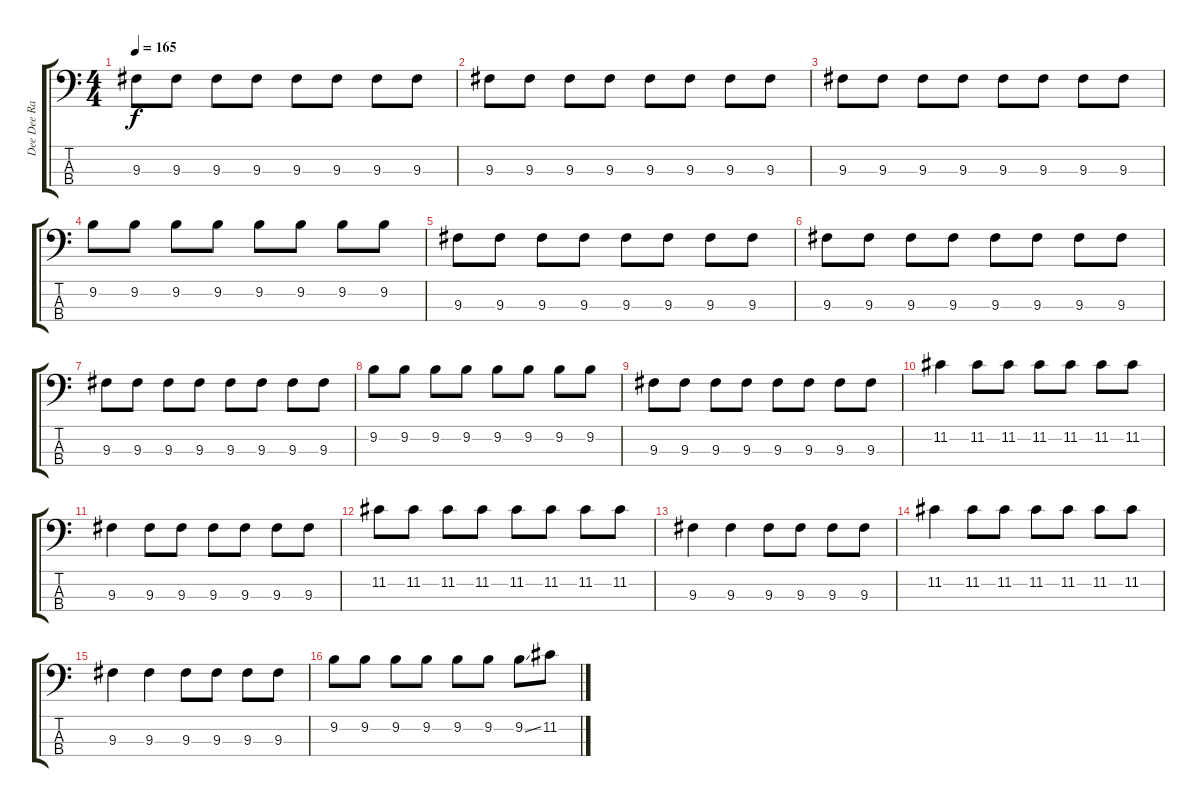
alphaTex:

\track ("Dee Dee Ramone\n" "Dee Dee Ra") {instrument electricbasspick}
\staff {score tabs}
\tuning (G2 D2 A1 E1) {hide}
\ts (4 4)
\tempo 165
\clef f4
\ks c
9.3.8{dy f} 9.3.8 9.3.8 9.3.8 9.3.8 9.3.8 9.3.8 9.3.8 |
9.3.8 9.3.8 9.3.8 9.3.8 9.3.8 9.3.8 9.3.8 9.3.8 |
9.3.8 9.3.8 9.3.8 9.3.8 9.3.8 9.3.8 9.3.8 9.3.8 |
9.2.8 9.2.8 9.2.8 9.2.8 9.2.8 9.2.8 9.2.8 9.2.8 |
9.3.8 9.3.8 9.3.8 9.3.8 9.3.8 9.3.8 9.3.8 9.3.8 |
9.3.8 9.3.8 9.3.8 9.3.8 9.3.8 9.3.8 9.3.8 9.3.8 |
9.3.8 9.3.8 9.3.8 9.3.8 9.3.8 9.3.8 9.3.8 9.3.8 |
9.2.8 9.2.8 9.2.8 9.2.8 9.2.8 9.2.8 9.2.8 9.2.8 |
9.3.8 9.3.8 9.3.8 9.3.8 9.3.8 9.3.8 9.3.8 9.3.8 |
11.2.4 11.2.8 11.2.8 11.2.8 11.2.8 11.2.8 11.2.8 |
9.3.4 9.3.8 9.3.8 9.3.8 9.3.8 9.3.8 9.3.8 |
11.2.8 11.2.8 11.2.8 11.2.8 11.2.8 11.2.8 11.2.8 11.2.8 |
9.3.4 9.3.4 9.3.8 9.3.8 9.3.8 9.3.8 |
11.2.4 11.2.8 11.2.8 11.2.8 11.2.8 11.2.8 11.2.8 |
9.3.4 9.3.4 9.3.8 9.3.8 9.3.8 9.3.8 |
9.2.8 9.2.8 9.2.8 9.2.8 9.2.8 9.2.8 9.2{ss}.8 11.2.8
